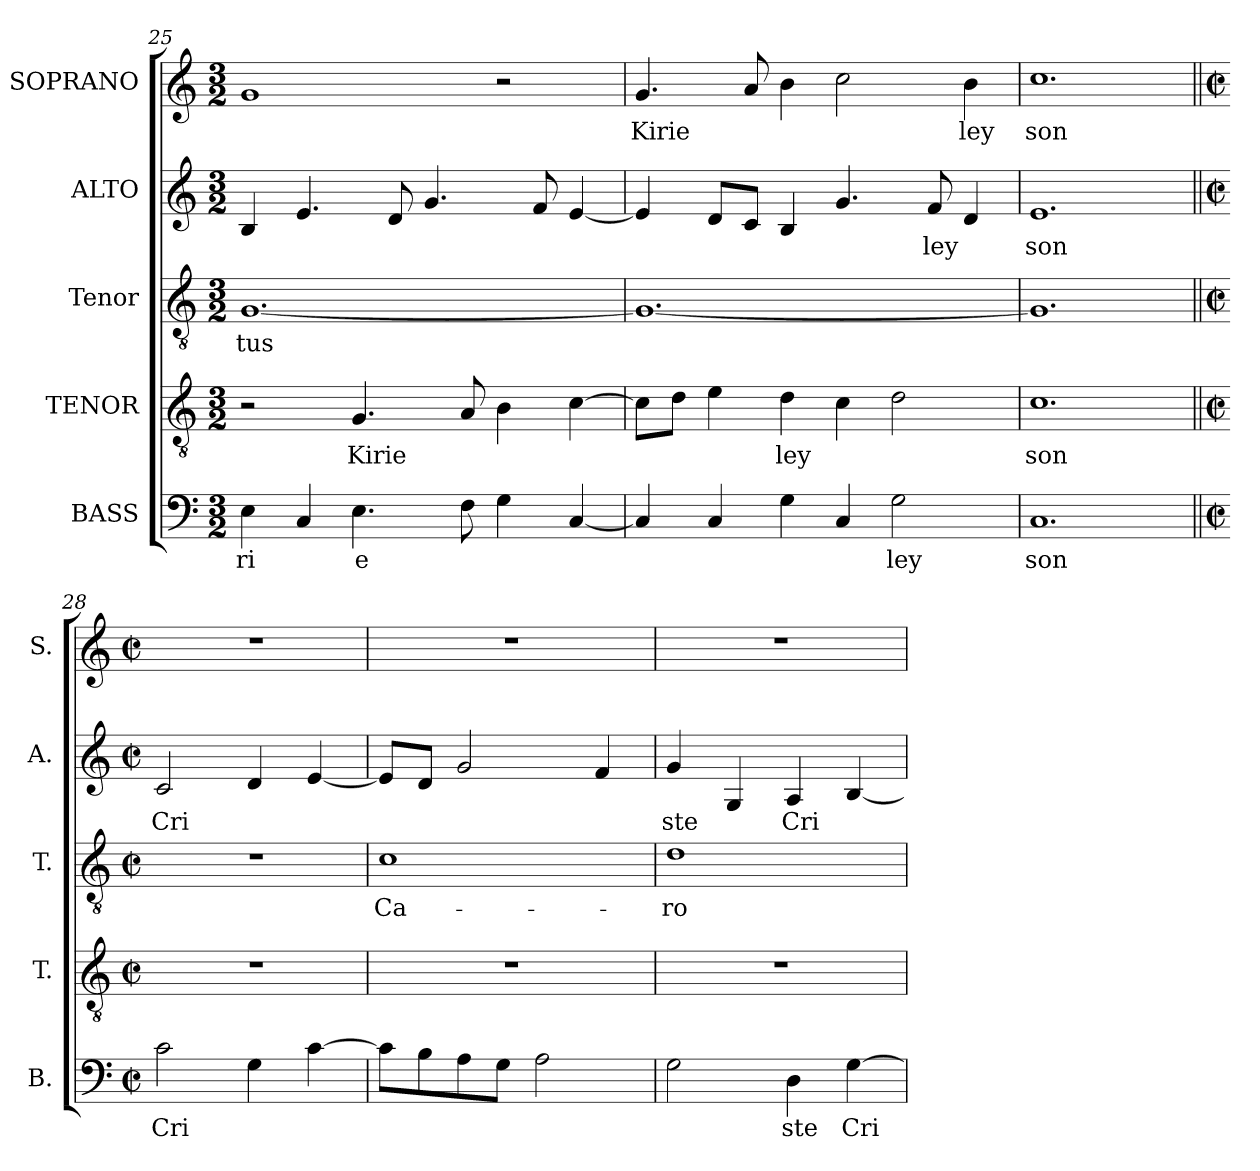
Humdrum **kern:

**kern	**text	**kern	**text	**kern	**text	**kern	**text	**kern	**text
*part5	*part5	*part4	*part4	*part3	*part3	*part2	*part2	*part1	*part1
*staff5	*staff5	*staff4	*staff4	*staff3	*staff3	*staff2	*staff2	*staff1	*staff1
*I"BASS	*	*I"TENOR	*	*I"Tenor	*	*I"ALTO	*	*I"SOPRANO	*
*I'B.	*	*I'T.	*	*I'T.	*	*I'A.	*	*I'S.	*
*clefF4	*	*clefGv2	*	*clefGv2	*	*clefG2	*	*clefG2	*
*	*	*ITrd7c12	*	*ITrd7c12	*	*	*	*	*
*k[]	*	*k[]	*	*k[]	*	*k[]	*	*k[]	*
*C:	*	*C:	*	*C:	*	*C:	*	*C:	*
*M3/2	*	*M3/2	*	*M3/2	*	*M3/2	*	*M3/2	*
=25	=25	=25	=25	=25	=25	=25	=25	=25	=25
!	!LO:LY:b:color=#000000	!	!	!	!	!	!	!	!
!	!	!	!	!	!LO:LY:b:color=#000000	!	!	!	!
4Ei\	ri	2r	.	[1.GGi	-tus	4Bi/	.	1gi	.
4Ci/	.	.	.	.	.	4.ei/	.	.	.
!	!LO:LY:b:color=#000000	!	!	!	!	!	!	!	!
!	!	!	!LO:LY:b:color=#000000	!	!	!	!	!	!
4.Ei\	e	4.GGi/	Kirie	.	.	.	.	.	.
.	.	.	.	.	.	8di/	.	.	.
.	.	.	.	.	.	4.gi/	.	.	.
8Fi\	.	8AAi/	.	.	.	.	.	.	.
4Gi\	.	4BBi\	.	.	.	.	.	2r	.
.	.	.	.	.	.	8fi/	.	.	.
[4Ci/	.	[4Ci\	.	.	.	[4ei/	.	.	.
!!LO:LB:g=z
=26	=26	=26	=26	=26	=26	=26	=26	=26	=26
!	!	!	!	!	!	!	!	!	!LO:LY:b:color=#000000
4Ci/]	.	8Ci\L]	.	1.GGi_	.	4ei/]	.	4.gi/	Kirie
.	.	8Di\J	.	.	.	.	.	.	.
4Ci/	.	4Ei\	.	.	.	8di/L	.	.	.
.	.	.	.	.	.	8ci/J	.	8ai/	.
!	!	!	!LO:LY:b:color=#000000	!	!	!	!	!	!
4Gi\	.	4Di\	ley	.	.	4Bi/	.	4bi\	.
4Ci/	.	4Ci\	.	.	.	4.gi/	.	2cci\	.
!	!LO:LY:b:color=#000000	!	!	!	!	!	!	!	!
2Gi\	ley	2Di\	.	.	.	.	.	.	.
!	!	!	!	!	!	!	!LO:LY:b:color=#000000	!	!
.	.	.	.	.	.	8fi/	ley	.	.
!	!	!	!	!	!	!	!	!	!LO:LY:b:color=#000000
.	.	.	.	.	.	4di/	.	4bi\	ley
=27	=27	=27	=27	=27	=27	=27	=27	=27	=27
!	!LO:LY:b:color=#000000	!	!	!	!	!	!	!	!
!	!	!	!LO:LY:b:color=#000000	!	!	!	!	!	!
!	!	!	!	!	!	!	!LO:LY:b:color=#000000	!	!
!	!	!	!	!	!	!	!	!	!LO:LY:b:color=#000000
1.Ci	son	1.Ci	son	1.GGi]	.	1.ei	son	1.cci	son
=28||	=28||	=28||	=28||	=28||	=28||	=28||	=28||	=28||	=28||
*M2/2	*	*M2/2	*	*M2/2	*	*M2/2	*	*M2/2	*
*met(c|)	*	*met(c|)	*	*met(c|)	*	*met(c|)	*	*met(c|)	*
!	!LO:LY:b:color=#000000	!	!	!	!	!	!	!	!
!	!	!	!	!	!	!	!LO:LY:b:color=#000000	!	!
2ci\	Cri	1r	.	1r	.	2ci/	Cri	1r	.
4Gi\	.	.	.	.	.	4di/	.	.	.
[4ci\	.	.	.	.	.	[4ei/	.	.	.
=29	=29	=29	=29	=29	=29	=29	=29	=29	=29
!	!	!	!	!	!LO:LY:b:color=#000000	!	!	!	!
8ci\L]	.	1r	.	1Ci	Ca-	8ei/L]	.	1r	.
8Bi\	.	.	.	.	.	8di/J	.	.	.
8Ai\	.	.	.	.	.	2gi/	.	.	.
8Gi\J	.	.	.	.	.	.	.	.	.
2Ai\	.	.	.	.	.	.	.	.	.
.	.	.	.	.	.	4fi/	.	.	.
=30	=30	=30	=30	=30	=30	=30	=30	=30	=30
!	!	!	!	!	!LO:LY:b:color=#000000	!	!	!	!
!	!	!	!	!	!	!	!LO:LY:b:color=#000000	!	!
2Gi\	.	1r	.	1Di	-ro-	4gi/	ste	1r	.
.	.	.	.	.	.	4Gi/	.	.	.
!	!LO:LY:b:color=#000000	!	!	!	!	!	!	!	!
!	!	!	!	!	!	!	!LO:LY:b:color=#000000	!	!
4Di\	ste	.	.	.	.	4Ai/	Cri	.	.
!	!LO:LY:b:color=#000000	!	!	!	!	!	!	!	!
[4Gi\	Cri	.	.	.	.	[4Bi/	.	.	.
=	=	=	=	=	=	=	=	=	=
*-	*-	*-	*-	*-	*-	*-	*-	*-	*-
